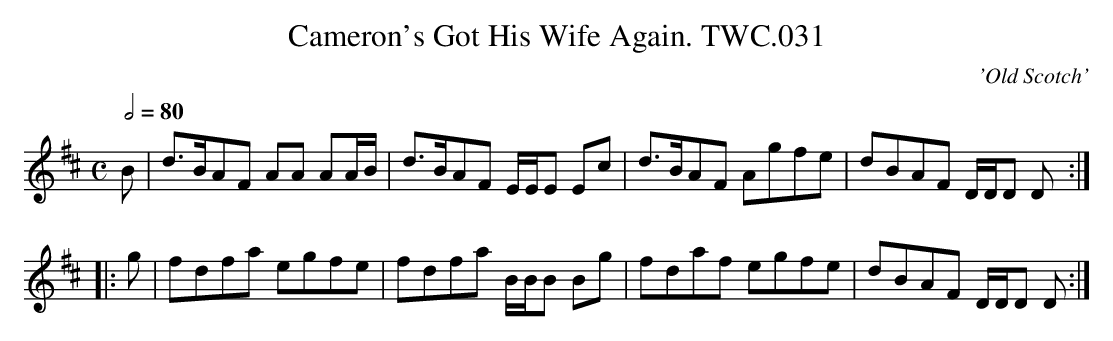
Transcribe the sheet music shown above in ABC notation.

X:1
T:Cameron's Got His Wife Again. TWC.031
M:C
L:1/8
Q:1/2=80
C:'Old Scotch'
K:D
B|d>BAF AA AA/B/|d>BAF E/E/E Ec|\
d>BAF Agfe|dBAF D/D/D D:|
|:g|fdfa egfe|fdfa B/B/B Bg|\
fdaf egfe|dBAF D/D/D D:|
